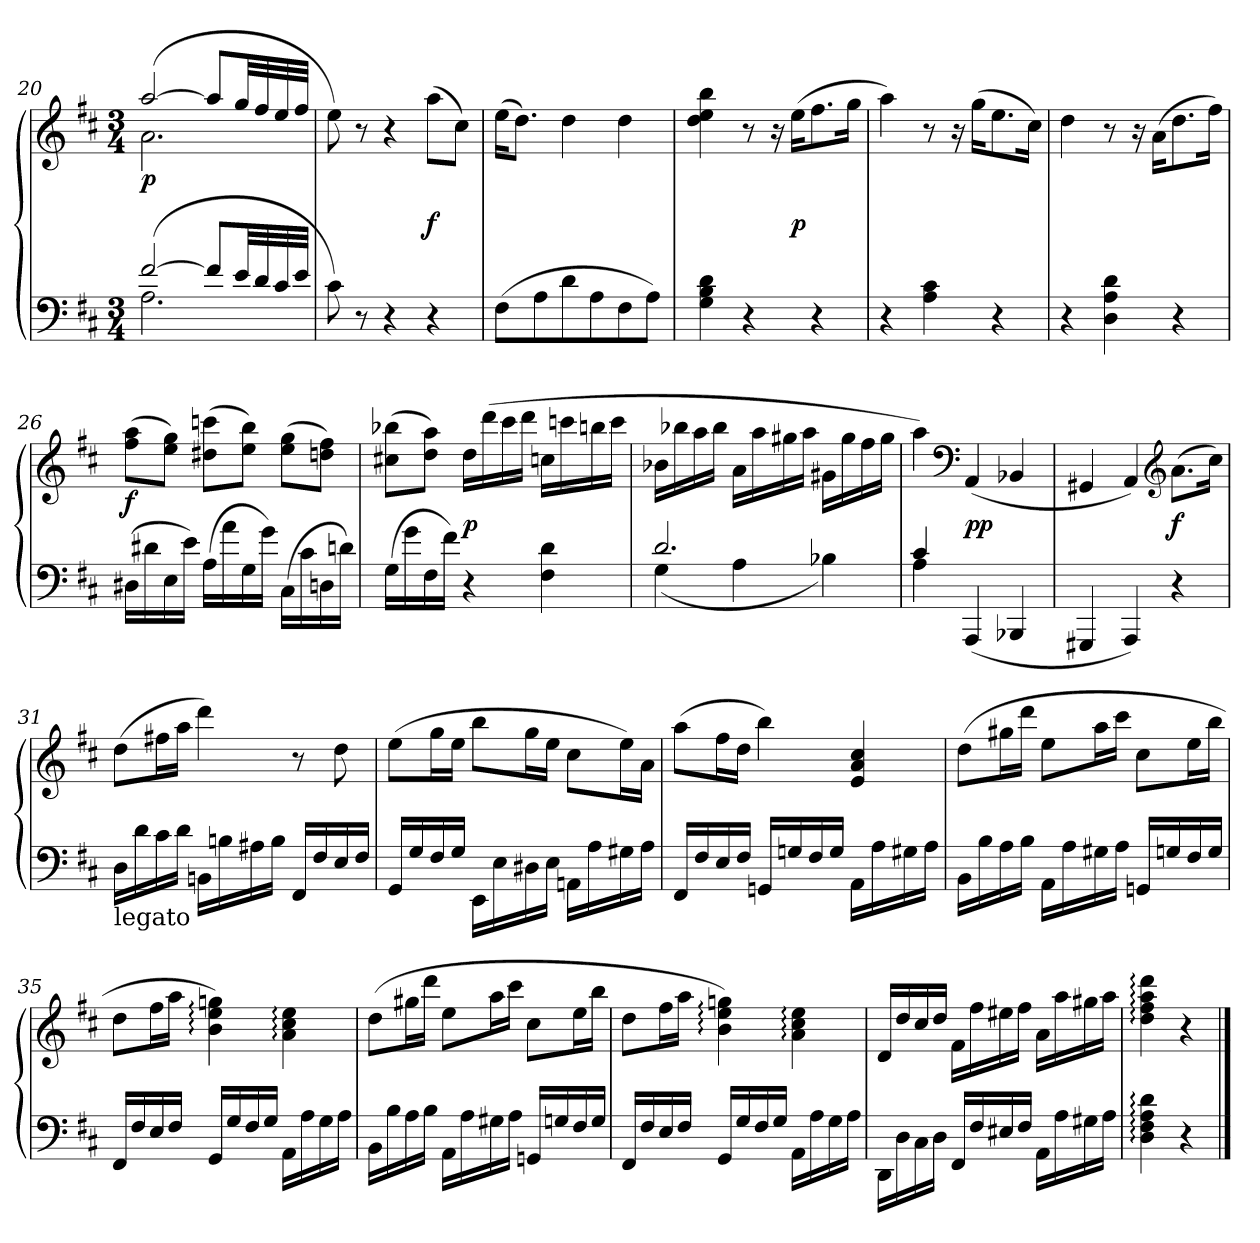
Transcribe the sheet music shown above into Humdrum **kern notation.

**kern	**kern	**dynam
*part1	*part1	*part1
*staff2	*staff1	*staff1/2
*clefF4	*clefG2	*
*k[f#c#]	*k[f#c#]	*
*M3/4	*M3/4	*
=20	=20	=20
*^	*^	*
([2f#	2.A	([2aa	2.a	p
8f#L]	.	8aaL]	.	.
32eLL	.	32ggLL	.	.
32d	.	32ff#	.	.
32c#	.	32ee	.	.
32eJJJ	.	32ff#JJJ	.	.
*v	*v	*	*	*
*	*v	*v	*
=21	=21	=21
8c#)	8ee)	.
8r	8r	.
4r	4r	.
4r	(8aaL	f
.	8cc#J)	.
=22	=22	=22
(8F#L	(16eeKL	.
.	8.ddJ)	.
8A	.	.
8d	4dd	.
8A	.	.
8F#	4dd	.
8AJ)	.	.
=23	=23	=23
4G 4B 4d	4dd 4ee 4bb	.
4r	8r	.
.	16r	.
.	(16eeKL	p
4r	8.ff#	.
.	16ggJk	.
=24	=24	=24
4r	4aa)	.
4A 4c#	8r	.
.	16r	.
.	(16ggKL	.
4r	8.ee	.
.	16cc#Jk)	.
=25	=25	=25
4r	4dd	.
4D 4A 4d	8r	.
.	16r	.
.	(16aKL	.
4r	8.dd	.
.	16ff#Jk)	.
=26	=26	=26
(16D#XLL	(8ff# 8aaL	f
16d#X	.	.
16E	8ee 8ggJ)	.
16eJJ)	.	.
(16ALL	(8dd#X 8cccnL	.
16a	.	.
16G	8ee 8bbJ)	.
16gJJ)	.	.
(16C#LL	(8ee 8ggL	.
16c#	.	.
16Dn	8ddn 8ff#J)	.
16dnJJ)	.	.
=27	=27	=27
(16GLL	(8cc#X 8bb-XL	.
16g	.	.
16F#	8dd 8aaJ)	.
16f#JJ)	.	.
4r	16ddLL	p
.	(16ddd	.
.	16ccc#	.
.	16dddJJ	.
4F# 4d	16ccnLL	.
.	16cccn	.
.	16bbn	.
.	16cccJJ	.
=28	=28	=28
*^	*	*
2.d	(4G	16b-XLL	.
.	.	16bb-X	.
.	.	16aa	.
.	.	16bb-JJ	.
.	4A	16aLL	.
.	.	16aa	.
.	.	16gg#X	.
.	.	16aaJJ	.
.	4B-X)	16g#XLL	.
.	.	16gg#	.
.	.	16ff#	.
.	.	16gg#JJ	.
=29	=29	=29	=29
4c#	4A	4aa)	.
*	*	*clefF4	*
2ryy	(4AAA/	(4AA	pp
.	4BBB-X/	4BB-X	.
*v	*v	*	*
=30	=30	=30
4GGG#X	4GG#X	.
4AAA)	4AA)	.
*	*clefG2	*
4r	(8.aL	f
.	16cc#Jk)	.
=31	=31	=31
!LO:TX:b:t=legato	!	!
16DLL	(8ddL	.
16d	.	.
16c#	16ff#XL	.
16dJJ	16aaJJ	.
16BBnLL	4ddd)	.
16Bn	.	.
16A#X	.	.
16BJJ	.	.
16FF#LL	8r	.
16F#	.	.
16E	8dd	.
16F#JJ	.	.
=32	=32	=32
16GGLL	(8eeL	.
16G	.	.
16F#	16ggL	.
16GJJ	16eeJJ	.
16EE\LL	8bbL	.
16E\	.	.
16D#X\	16ggL	.
16E\JJ	16eeJJ	.
16AAnLL	8cc#L	.
16A	.	.
16G#X	16eeL)	.
16AJJ	16aJJ	.
=33	=33	=33
16FF#LL	(8aaL	.
16F#	.	.
16E	16ff#L	.
16F#JJ	16ddJJ	.
16GGnLL	4bb)	.
16Gn	.	.
16F#	.	.
16GJJ	.	.
16AALL	4e 4a 4cc#	.
16A	.	.
16G#X	.	.
16AJJ	.	.
=34	=34	=34
16BBLL	(8ddL	.
16B	.	.
16A	16gg#XL	.
16BJJ	16dddJJ	.
16AALL	8eeL	.
16A	.	.
16G#X	16aaL	.
16AJJ	16ccc#JJ	.
16GGnLL	8cc#L	.
16Gn	.	.
16F#	16eeL	.
16GJJ	16bbJJ	.
=35	=35	=35
16FF#LL	8ddL	.
16F#	.	.
16E	16ff#L	.
16F#JJ	16aaJJ	.
16GGLL	4b: 4ee: 4ggn:)	.
16G	.	.
16F#	.	.
16GJJ	.	.
16AALL	4a: 4cc#: 4ee:	.
16A	.	.
16G	.	.
16AJJ	.	.
=36	=36	=36
16BBLL	(8ddL	.
16B	.	.
16A	16gg#XL	.
16BJJ	16dddJJ	.
16AALL	8eeL	.
16A	.	.
16G#X	16aaL	.
16AJJ	16ccc#JJ	.
16GGnLL	8cc#L	.
16Gn	.	.
16F#	16eeL	.
16GJJ	16bbJJ	.
=37	=37	=37
16FF#LL	8ddL	.
16F#	.	.
16E	16ff#L	.
16F#JJ	16aaJJ	.
16GGLL	4b: 4ee: 4ggn:)	.
16G	.	.
16F#	.	.
16GJJ	.	.
16AALL	4a: 4cc#: 4ee:	.
16A	.	.
16G	.	.
16AJJ	.	.
=38	=38	=38
16DD\LL	16dLL	.
16D\	16dd	.
16C#\	16cc#	.
16D\JJ	16ddJJ	.
16FF#LL	16f#LL	.
16F#	16ff#	.
16E#X	16ee#X	.
16F#JJ	16ff#JJ	.
16AALL	16aLL	.
16A	16aa	.
16G#X	16gg#X	.
16AJJ	16aaJJ	.
=39	=39	=39
4D: 4F#: 4A: 4d:	4dd: 4ff#: 4aa: 4ddd:	.
4r	4r	.
==	==	==
*-	*-	*-
